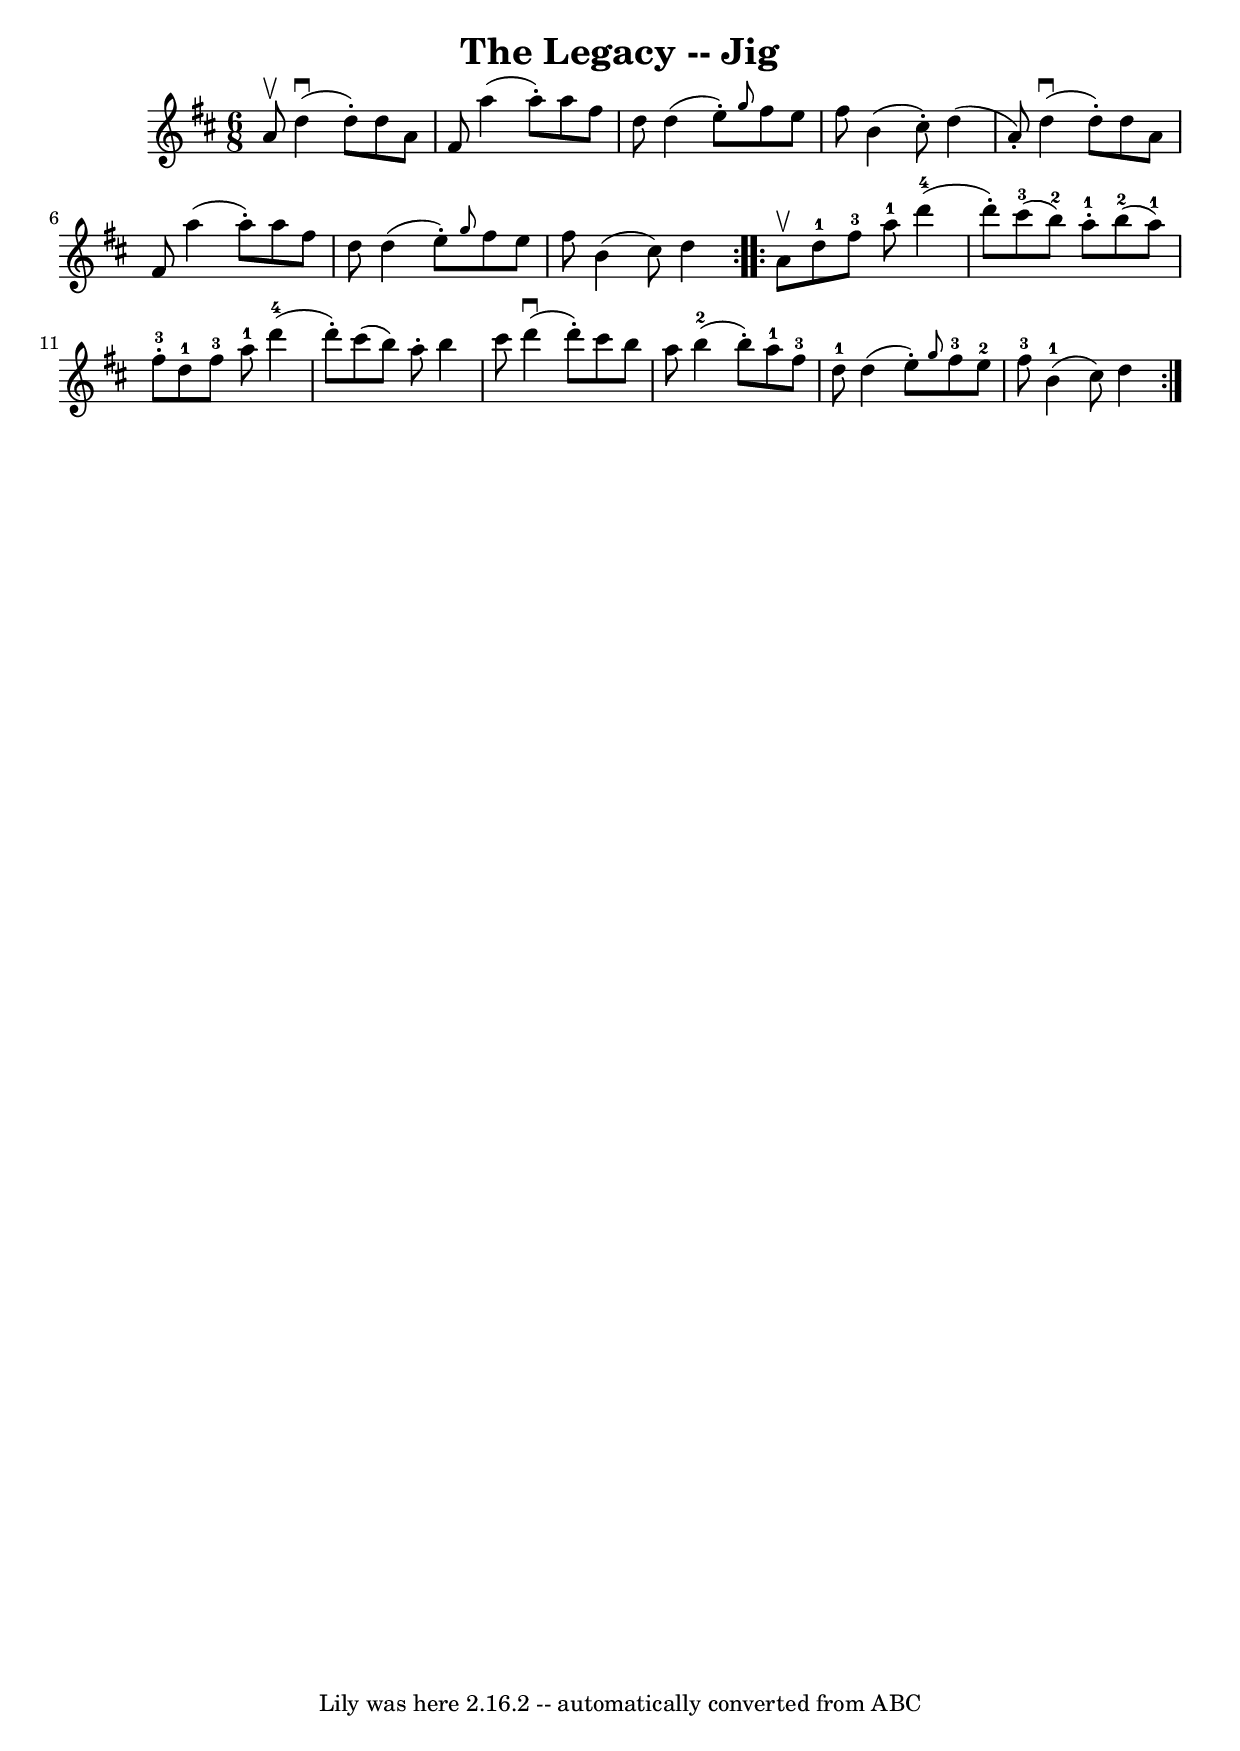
\version "2.16.2"
\include "Mammoth.ily"
\header {
  %% book = "Ryan's Mammoth Collection."
  crossRefNumber = "1"
  footnotes = ""
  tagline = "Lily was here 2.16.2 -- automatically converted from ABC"
  title = "The Legacy -- Jig"

}
voicedefault =  {



  \repeat volta 2 {

    \time 6/8 
    \key d \major
    a'8^\upbow |
    d''4^\downbow(d''8-.)   
    d''8 a'8 fis'8  |
    a''4 (a''8-.) a''8 fis''8 d''8   |
    d''4 (e''8-.) \grace { g''8  
			  } fis''8 e''8 fis''8   |
    b'4 (cis''8-.) d''4 (a'8-.) |
    d''4^\downbow(d''8-.) d''8 a'8 fis'8  |
    a''4 (a''8-.)  
    a''8 fis''8 d''8  |
    d''4 (e''8-.) \grace { g''8  
			  }   
    fis''8 e''8 fis''8  |
    b'4 (cis''8) d''4  

  } 
  \repeat volta 2 {
    a'8^\upbow |
    d''8-1 fis''8-3 a''8-1 d'''4-4(d'''8-.) |
    cis'''8-3(b''8-2)   
    a''8-1-. b''8-2(a''8-1) fis''8-3-. |
    d''8-1 fis''8-3 a''8-1 d'''4-4(d'''8-.) |
    cis'''8 (b''8) a''8-. b''4 cis'''8  |
    d'''4^\downbow(d'''8-.) cis'''8 b''8 a''8  |
    b''4-2(b''8-.) a''8-1 fis''8-3 d''8-1 |
    d''4 (e''8-.) \grace { g''8  

			  } fis''8-3 e''8-2 fis''8-3 |
    b'4-1(cis''8)   
    d''4  
  }   

}

\score{
  <<

    \context Staff="default"
    {
      \voicedefault 
      
    }

  >>
  \layout {
    
  }
  \midi {
  }

}
